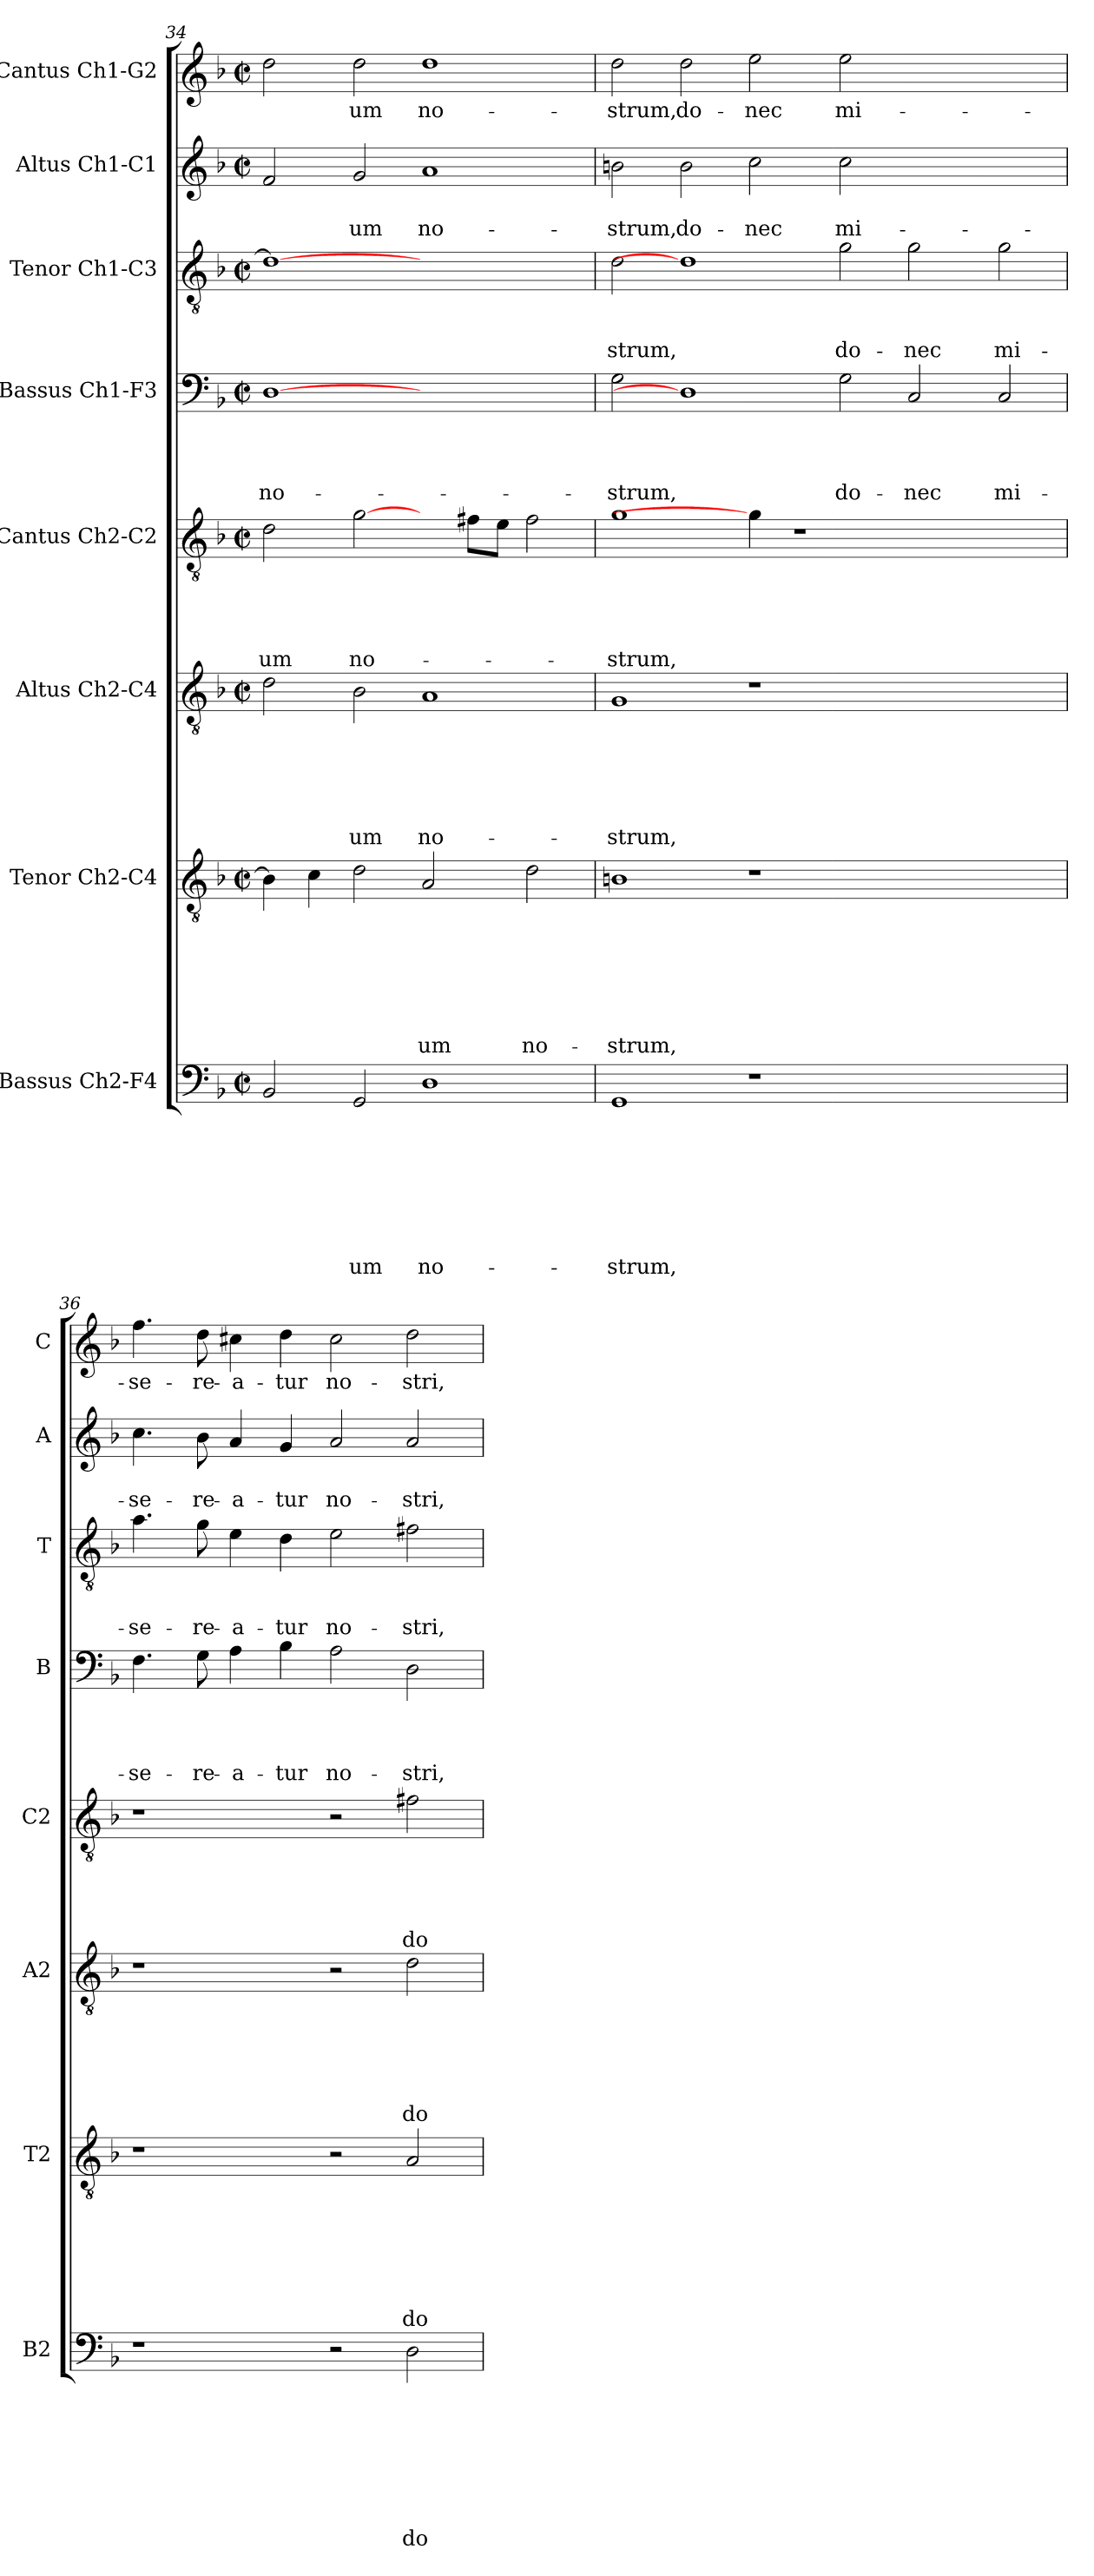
**kern	**text	**text	**text	**text	**text	**text	**text	**text	**kern	**text	**text	**text	**text	**text	**text	**text	**kern	**text	**text	**text	**text	**text	**text	**kern	**text	**text	**text	**text	**text	**kern	**text	**text	**text	**text	**kern	**text	**text	**text	**kern	**text	**text	**kern	**text
*part8	*part8	*part8	*part8	*part8	*part8	*part8	*part8	*part8	*part7	*part7	*part7	*part7	*part7	*part7	*part7	*part7	*part6	*part6	*part6	*part6	*part6	*part6	*part6	*part5	*part5	*part5	*part5	*part5	*part5	*part4	*part4	*part4	*part4	*part4	*part3	*part3	*part3	*part3	*part2	*part2	*part2	*part1	*part1
*staff8	*staff8	*staff8	*staff8	*staff8	*staff8	*staff8	*staff8	*staff8	*staff7	*staff7	*staff7	*staff7	*staff7	*staff7	*staff7	*staff7	*staff6	*staff6	*staff6	*staff6	*staff6	*staff6	*staff6	*staff5	*staff5	*staff5	*staff5	*staff5	*staff5	*staff4	*staff4	*staff4	*staff4	*staff4	*staff3	*staff3	*staff3	*staff3	*staff2	*staff2	*staff2	*staff1	*staff1
*I"Bassus Ch2-F4	*	*	*	*	*	*	*	*	*I"Tenor Ch2-C4	*	*	*	*	*	*	*	*I"Altus Ch2-C4	*	*	*	*	*	*	*I"Cantus Ch2-C2	*	*	*	*	*	*I"Bassus Ch1-F3	*	*	*	*	*I"Tenor Ch1-C3	*	*	*	*I"Altus Ch1-C1	*	*	*I"Cantus Ch1-G2	*
*I'B2	*	*	*	*	*	*	*	*	*I'T2	*	*	*	*	*	*	*	*I'A2	*	*	*	*	*	*	*I'C2	*	*	*	*	*	*I'B	*	*	*	*	*I'T	*	*	*	*I'A	*	*	*I'C	*
!!LO:LB:g=z
*clefF4	*	*	*	*	*	*	*	*	*clefGv2	*	*	*	*	*	*	*	*clefGv2	*	*	*	*	*	*	*clefGv2	*	*	*	*	*	*clefF4	*	*	*	*	*clefGv2	*	*	*	*clefG2	*	*	*clefG2	*
*k[b-]	*	*	*	*	*	*	*	*	*k[b-]	*	*	*	*	*	*	*	*k[b-]	*	*	*	*	*	*	*k[b-]	*	*	*	*	*	*k[b-]	*	*	*	*	*k[b-]	*	*	*	*k[b-]	*	*	*k[b-]	*
*F:	*	*	*	*	*	*	*	*	*F:	*	*	*	*	*	*	*	*F:	*	*	*	*	*	*	*F:	*	*	*	*	*	*F:	*	*	*	*	*F:	*	*	*	*F:	*	*	*F:	*
*M2/2	*	*	*	*	*	*	*	*	*M2/2	*	*	*	*	*	*	*	*M2/2	*	*	*	*	*	*	*M2/2	*	*	*	*	*	*M2/2	*	*	*	*	*M2/2	*	*	*	*M2/2	*	*	*M2/2	*
*met(c|)	*	*	*	*	*	*	*	*	*met(c|)	*	*	*	*	*	*	*	*met(c|)	*	*	*	*	*	*	*met(c|)	*	*	*	*	*	*met(c|)	*	*	*	*	*met(c|)	*	*	*	*met(c|)	*	*	*met(c|)	*
=34	=34	=34	=34	=34	=34	=34	=34	=34	=34	=34	=34	=34	=34	=34	=34	=34	=34	=34	=34	=34	=34	=34	=34	=34	=34	=34	=34	=34	=34	=34	=34	=34	=34	=34	=34	=34	=34	=34	=34	=34	=34	=34	=34
!	!	!	!	!	!	!	!	!	!	!	!	!	!	!	!	!	!	!	!	!	!	!	!	!	!	!	!	!	!LO:LY:b	!	!	!	!	!LO:LY:b	!	!	!	!	!	!	!	!	!
2BB-/	.	.	.	.	.	.	.	.	4B-\]	.	.	.	.	.	.	.	2d\	.	.	.	.	.	.	2d\	.	.	.	.	-um	[1D	.	.	.	no-	1d_	.	.	.	2f/	.	.	2dd\	.
.	.	.	.	.	.	.	.	.	4c\	.	.	.	.	.	.	.	.	.	.	.	.	.	.	.	.	.	.	.	.	.	.	.	.	.	.	.	.	.	.	.	.	.	.
!	!	!	!	!	!	!	!	!LO:LY:b	!	!	!	!	!	!	!	!	!	!	!	!	!	!	!LO:LY:b	!	!	!	!	!	!LO:LY:b	!	!	!	!	!	!	!	!	!	!	!	!LO:LY:b	!	!LO:LY:b
2GG/	.	.	.	.	.	.	.	-um	2d\	.	.	.	.	.	.	.	2B-\	.	.	.	.	.	-um	[2g\	.	.	.	.	no-	.	.	.	.	.	.	.	.	.	2g/	.	-um	2dd\	-um
!	!	!	!	!	!	!	!	!LO:LY:b	!	!	!	!	!	!	!	!LO:LY:b	!	!	!	!	!	!	!LO:LY:b	!	!	!	!	!	!	!	!	!	!	!	!	!	!	!	!	!	!LO:LY:b	!	!LO:LY:b
1D	.	.	.	.	.	.	.	no-	2A/	.	.	.	.	.	.	-um	1A	.	.	.	.	.	no-	4ryy	.	.	.	.	.	1ryy	.	.	.	.	1ryy	.	.	.	1a	.	no-	1dd	no-
.	.	.	.	.	.	.	.	.	.	.	.	.	.	.	.	.	.	.	.	.	.	.	.	8f#X\L	.	.	.	.	.	.	.	.	.	.	.	.	.	.	.	.	.	.	.
.	.	.	.	.	.	.	.	.	.	.	.	.	.	.	.	.	.	.	.	.	.	.	.	8e\J	.	.	.	.	.	.	.	.	.	.	.	.	.	.	.	.	.	.	.
!	!	!	!	!	!	!	!	!	!	!	!	!	!	!	!	!LO:LY:b	!	!	!	!	!	!	!	!	!	!	!	!	!	!	!	!	!	!	!	!	!	!	!	!	!	!	!
.	.	.	.	.	.	.	.	.	2d\	.	.	.	.	.	.	no-	.	.	.	.	.	.	.	2f#\	.	.	.	.	.	.	.	.	.	.	.	.	.	.	.	.	.	.	.
=35	=35	=35	=35	=35	=35	=35	=35	=35	=35	=35	=35	=35	=35	=35	=35	=35	=35	=35	=35	=35	=35	=35	=35	=35	=35	=35	=35	=35	=35	=35	=35	=35	=35	=35	=35	=35	=35	=35	=35	=35	=35	=35	=35
!	!	!	!	!	!	!	!	!LO:LY:b	!	!	!	!	!	!	!	!LO:LY:b	!	!	!	!	!	!	!LO:LY:b	!	!	!	!	!	!LO:LY:b	!	!	!	!	!LO:LY:b	!	!	!	!LO:LY:b	!	!	!LO:LY:b	!	!LO:LY:b
1GG	.	.	.	.	.	.	.	-strum,	1Bn	.	.	.	.	.	.	-strum,	1G	.	.	.	.	.	-strum,	1g	.	.	.	.	-strum,	2G\	.	.	.	-strum,	2d\	.	.	-strum,	2bn\	.	-strum,	2dd\	-strum,
!	!	!	!	!	!	!	!	!	!	!	!	!	!	!	!	!	!	!	!	!	!	!	!	!	!	!	!	!	!	!	!	!	!	!	!	!	!	!	!	!	!LO:LY:b	!	!LO:LY:b
.	.	.	.	.	.	.	.	.	.	.	.	.	.	.	.	.	.	.	.	.	.	.	.	.	.	.	.	.	.	1D]	.	.	.	.	1d]	.	.	.	2b\	.	do-	2dd\	do-
!	!	!	!	!	!	!	!	!	!	!	!	!	!	!	!	!	!	!	!	!	!	!	!	!	!	!	!	!	!	!	!	!	!	!	!	!	!	!	!	!	!LO:LY:b	!	!LO:LY:b
1r	.	.	.	.	.	.	.	.	1r	.	.	.	.	.	.	.	1r	.	.	.	.	.	.	4g\]	.	.	.	.	.	.	.	.	.	.	.	.	.	.	2cc\	.	-nec	2ee\	-nec
.	.	.	.	.	.	.	.	.	.	.	.	.	.	.	.	.	.	.	.	.	.	.	.	1r	.	.	.	.	.	.	.	.	.	.	.	.	.	.	.	.	.	.	.
!	!	!	!	!	!	!	!	!	!	!	!	!	!	!	!	!	!	!	!	!	!	!	!	!	!	!	!	!	!	!	!	!	!	!LO:LY:b	!	!	!	!LO:LY:b	!	!	!LO:LY:b	!	!LO:LY:b
.	.	.	.	.	.	.	.	.	.	.	.	.	.	.	.	.	.	.	.	.	.	.	.	.	.	.	.	.	.	2G\	.	.	.	do-	2g\	.	.	do-	2cc\	.	mi-	2ee\	mi-
!	!	!	!	!	!	!	!	!	!	!	!	!	!	!	!	!	!	!	!	!	!	!	!	!	!	!	!	!	!	!	!	!	!	!LO:LY:b	!	!	!	!LO:LY:b	!	!	!	!	!
1ryy	.	.	.	.	.	.	.	.	1ryy	.	.	.	.	.	.	.	1ryy	.	.	.	.	.	.	.	.	.	.	.	.	2C/	.	.	.	-nec	2g\	.	.	-nec	1ryy	.	.	1ryy	.
.	.	.	.	.	.	.	.	.	.	.	.	.	.	.	.	.	.	.	.	.	.	.	.	2.ryy	.	.	.	.	.	.	.	.	.	.	.	.	.	.	.	.	.	.	.
!	!	!	!	!	!	!	!	!	!	!	!	!	!	!	!	!	!	!	!	!	!	!	!	!	!	!	!	!	!	!	!	!	!	!LO:LY:b	!	!	!	!LO:LY:b	!	!	!	!	!
.	.	.	.	.	.	.	.	.	.	.	.	.	.	.	.	.	.	.	.	.	.	.	.	.	.	.	.	.	.	2C/	.	.	.	mi-	2g\	.	.	mi-	.	.	.	.	.
=36	=36	=36	=36	=36	=36	=36	=36	=36	=36	=36	=36	=36	=36	=36	=36	=36	=36	=36	=36	=36	=36	=36	=36	=36	=36	=36	=36	=36	=36	=36	=36	=36	=36	=36	=36	=36	=36	=36	=36	=36	=36	=36	=36
!	!	!	!	!	!	!	!	!	!	!	!	!	!	!	!	!	!	!	!	!	!	!	!	!	!	!	!	!	!	!	!	!	!	!LO:LY:b	!	!	!	!LO:LY:b	!	!	!LO:LY:b	!	!LO:LY:b
1r	.	.	.	.	.	.	.	.	1r	.	.	.	.	.	.	.	1r	.	.	.	.	.	.	1r	.	.	.	.	.	4.F\	.	.	.	-se-	4.a\	.	.	-se-	4.cc\	.	-se-	4.ff\	-se-
!	!	!	!	!	!	!	!	!	!	!	!	!	!	!	!	!	!	!	!	!	!	!	!	!	!	!	!	!	!	!	!	!	!	!LO:LY:b	!	!	!	!LO:LY:b	!	!	!LO:LY:b	!	!LO:LY:b
.	.	.	.	.	.	.	.	.	.	.	.	.	.	.	.	.	.	.	.	.	.	.	.	.	.	.	.	.	.	8G\	.	.	.	-re-	8g\	.	.	-re-	8b-\	.	-re-	8dd\	-re-
!	!	!	!	!	!	!	!	!	!	!	!	!	!	!	!	!	!	!	!	!	!	!	!	!	!	!	!	!	!	!	!	!	!	!LO:LY:b	!	!	!	!LO:LY:b	!	!	!LO:LY:b	!	!LO:LY:b
.	.	.	.	.	.	.	.	.	.	.	.	.	.	.	.	.	.	.	.	.	.	.	.	.	.	.	.	.	.	4A\	.	.	.	-a-	4e\	.	.	-a-	4a/	.	-a-	4cc#X\	-a-
!	!	!	!	!	!	!	!	!	!	!	!	!	!	!	!	!	!	!	!	!	!	!	!	!	!	!	!	!	!	!	!	!	!	!LO:LY:b	!	!	!	!LO:LY:b	!	!	!LO:LY:b	!	!LO:LY:b
.	.	.	.	.	.	.	.	.	.	.	.	.	.	.	.	.	.	.	.	.	.	.	.	.	.	.	.	.	.	4B-\	.	.	.	-tur	4d\	.	.	-tur	4g/	.	-tur	4dd\	-tur
!	!	!	!	!	!	!	!	!	!	!	!	!	!	!	!	!	!	!	!	!	!	!	!	!	!	!	!	!	!	!	!	!	!	!LO:LY:b	!	!	!	!LO:LY:b	!	!	!LO:LY:b	!	!LO:LY:b
2r	.	.	.	.	.	.	.	.	2r	.	.	.	.	.	.	.	2r	.	.	.	.	.	.	2r	.	.	.	.	.	2A\	.	.	.	no-	2e\	.	.	no-	2a/	.	no-	2cc#\	no-
!	!	!	!	!	!	!	!	!LO:LY:b	!	!	!	!	!	!	!	!LO:LY:b	!	!	!	!	!	!	!LO:LY:b	!	!	!	!	!	!LO:LY:b	!	!	!	!	!LO:LY:b	!	!	!	!LO:LY:b	!	!	!LO:LY:b	!	!LO:LY:b
2D\	.	.	.	.	.	.	.	do-	2A/	.	.	.	.	.	.	do-	2d\	.	.	.	.	.	do-	2f#X\	.	.	.	.	do-	2D\	.	.	.	-stri,	2f#X\	.	.	-stri,	2a/	.	-stri,	2dd\	-stri,
=	=	=	=	=	=	=	=	=	=	=	=	=	=	=	=	=	=	=	=	=	=	=	=	=	=	=	=	=	=	=	=	=	=	=	=	=	=	=	=	=	=	=	=
*-	*-	*-	*-	*-	*-	*-	*-	*-	*-	*-	*-	*-	*-	*-	*-	*-	*-	*-	*-	*-	*-	*-	*-	*-	*-	*-	*-	*-	*-	*-	*-	*-	*-	*-	*-	*-	*-	*-	*-	*-	*-	*-	*-
